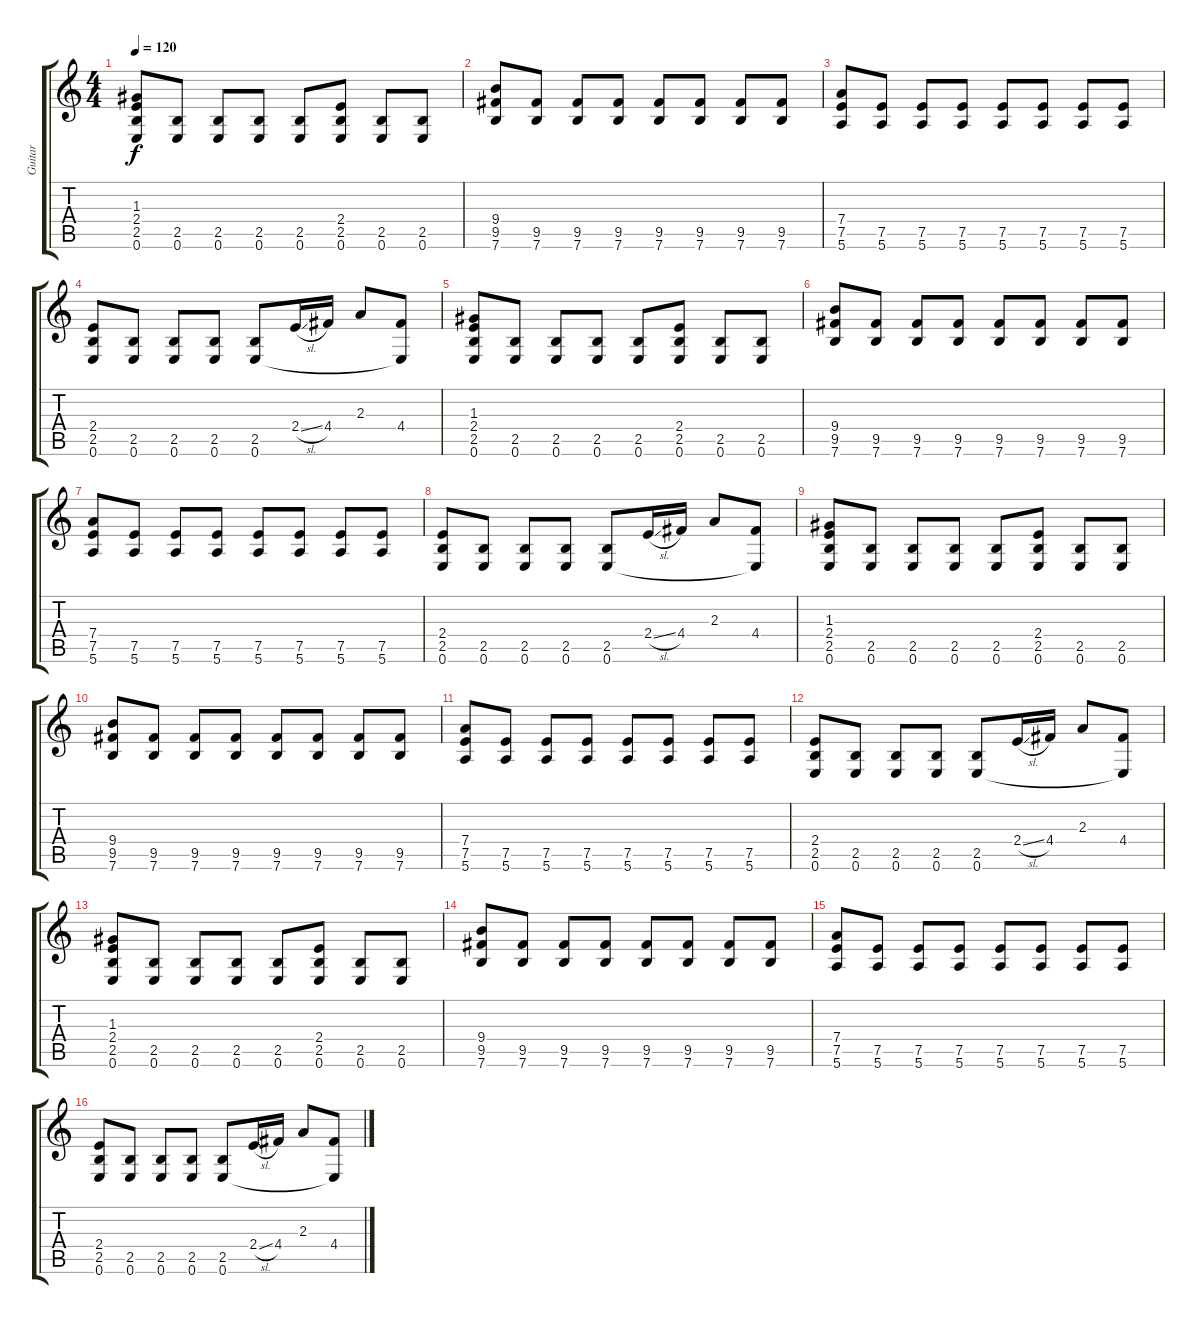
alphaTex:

\track ("Guitar" "Guitar") {instrument electricguitarmuted}
\staff {score tabs}
\tuning (E4 B3 G3 D3 A2 E2) {hide}
\ts (4 4)
\tempo 120
\clef g2
\ks c
(1.3 2.4 2.5 0.6).8{dy f} (2.5 0.6).8{instrument electricguitarmuted} (2.5 0.6).8 (2.5 0.6).8 (2.5 0.6).8 (2.4 2.5 0.6).8{instrument distortionguitar} (2.5 0.6).8{instrument electricguitarmuted} (2.5 0.6).8 |
(9.4 9.5 7.6).8{instrument distortionguitar} (9.5 7.6).8{instrument electricguitarmuted} (9.5 7.6).8 (9.5 7.6).8 (9.5 7.6).8 (9.5 7.6).8 (9.5 7.6).8 (9.5 7.6).8 |
(7.4 7.5 5.6).8{instrument distortionguitar} (7.5 5.6).8{instrument electricguitarmuted} (7.5 5.6).8 (7.5 5.6).8 (7.5 5.6).8 (7.5 5.6).8 (7.5 5.6).8 (7.5 5.6).8 |
(2.4 2.5 0.6).8{instrument distortionguitar} (2.5 0.6).8{instrument electricguitarmuted} (2.5 0.6).8 (2.5 0.6).8 (2.5 0.6).8 2.4{sl}.16{instrument distortionguitar} 4.4.16 2.3.8 (4.4 0.6{t}).8 |
(1.3 2.4 2.5 0.6).8 (2.5 0.6).8{instrument electricguitarmuted} (2.5 0.6).8 (2.5 0.6).8 (2.5 0.6).8 (2.4 2.5 0.6).8{instrument distortionguitar} (2.5 0.6).8{instrument electricguitarmuted} (2.5 0.6).8 |
(9.4 9.5 7.6).8{instrument distortionguitar} (9.5 7.6).8{instrument electricguitarmuted} (9.5 7.6).8 (9.5 7.6).8 (9.5 7.6).8 (9.5 7.6).8 (9.5 7.6).8 (9.5 7.6).8 |
(7.4 7.5 5.6).8{instrument distortionguitar} (7.5 5.6).8{instrument electricguitarmuted} (7.5 5.6).8 (7.5 5.6).8 (7.5 5.6).8 (7.5 5.6).8 (7.5 5.6).8 (7.5 5.6).8 |
(2.4 2.5 0.6).8{instrument distortionguitar} (2.5 0.6).8{instrument electricguitarmuted} (2.5 0.6).8 (2.5 0.6).8 (2.5 0.6).8 2.4{sl}.16{instrument distortionguitar} 4.4.16 2.3.8 (4.4 0.6{t}).8 |
(1.3 2.4 2.5 0.6).8 (2.5 0.6).8{instrument electricguitarmuted} (2.5 0.6).8 (2.5 0.6).8 (2.5 0.6).8 (2.4 2.5 0.6).8{instrument distortionguitar} (2.5 0.6).8{instrument electricguitarmuted} (2.5 0.6).8 |
(9.4 9.5 7.6).8{instrument distortionguitar} (9.5 7.6).8{instrument electricguitarmuted} (9.5 7.6).8 (9.5 7.6).8 (9.5 7.6).8 (9.5 7.6).8 (9.5 7.6).8 (9.5 7.6).8 |
(7.4 7.5 5.6).8{instrument distortionguitar} (7.5 5.6).8{instrument electricguitarmuted} (7.5 5.6).8 (7.5 5.6).8 (7.5 5.6).8 (7.5 5.6).8 (7.5 5.6).8 (7.5 5.6).8 |
(2.4 2.5 0.6).8{instrument distortionguitar} (2.5 0.6).8{instrument electricguitarmuted} (2.5 0.6).8 (2.5 0.6).8 (2.5 0.6).8 2.4{sl}.16{instrument distortionguitar} 4.4.16 2.3.8 (4.4 0.6{t}).8 |
(1.3 2.4 2.5 0.6).8 (2.5 0.6).8{instrument electricguitarmuted} (2.5 0.6).8 (2.5 0.6).8 (2.5 0.6).8 (2.4 2.5 0.6).8{instrument distortionguitar} (2.5 0.6).8{instrument electricguitarmuted} (2.5 0.6).8 |
(9.4 9.5 7.6).8{instrument distortionguitar} (9.5 7.6).8{instrument electricguitarmuted} (9.5 7.6).8 (9.5 7.6).8 (9.5 7.6).8 (9.5 7.6).8 (9.5 7.6).8 (9.5 7.6).8 |
(7.4 7.5 5.6).8{instrument distortionguitar} (7.5 5.6).8{instrument electricguitarmuted} (7.5 5.6).8 (7.5 5.6).8 (7.5 5.6).8 (7.5 5.6).8 (7.5 5.6).8 (7.5 5.6).8 |
(2.4 2.5 0.6).8{instrument distortionguitar} (2.5 0.6).8{instrument electricguitarmuted} (2.5 0.6).8 (2.5 0.6).8 (2.5 0.6).8 2.4{sl}.16{instrument distortionguitar} 4.4.16 2.3.8 (4.4 0.6{t}).8
